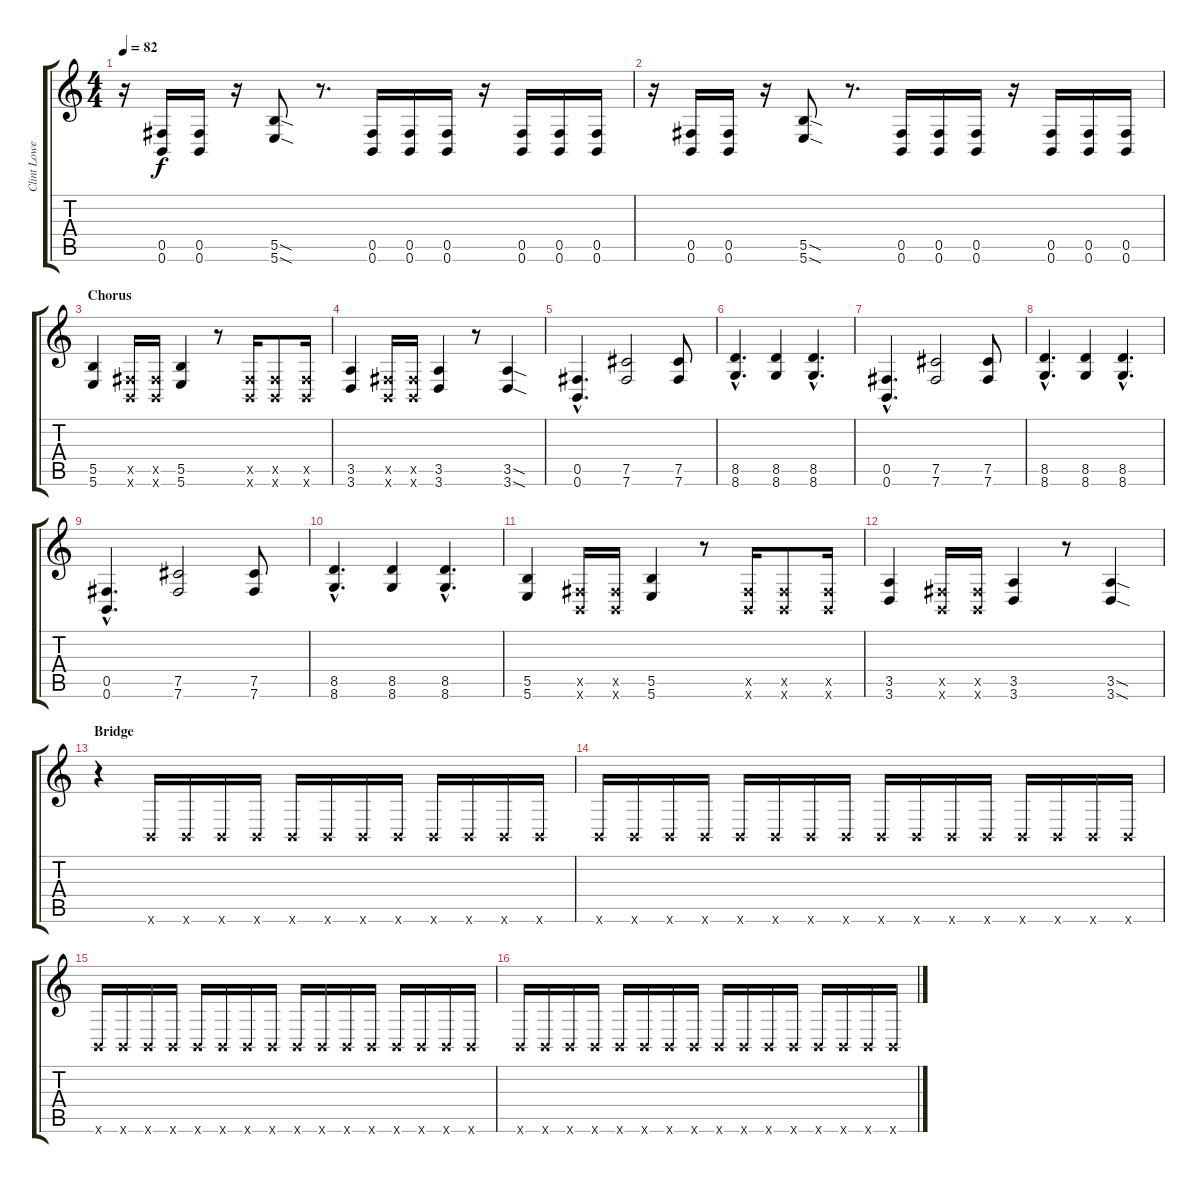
\track ("Clint Lowery" "Clint Lowe") {instrument distortionguitar}
\staff {score tabs}
\tuning (Db4 Ab3 E3 B2 Gb2 B1) {hide}
\ts (4 4)
\tempo 82
\clef g2
\ks c
r.16{dy f} (0.5 0.6).16 (0.5 0.6).16 r.16 (5.5{sod} 5.6{sod}).8 r.8{d} (0.5 0.6).16 (0.5 0.6).16 (0.5 0.6).16 r.16 (0.5 0.6).16 (0.5 0.6).16 (0.5 0.6).16 |
r.16 (0.5 0.6).16 (0.5 0.6).16 r.16 (5.5{sod} 5.6{sod}).8 r.8{d} (0.5 0.6).16 (0.5 0.6).16 (0.5 0.6).16 r.16 (0.5 0.6).16 (0.5 0.6).16 (0.5 0.6).16 |
\section ("" "Chorus")
(5.5 5.6).4 (0.5{x} 0.6{x}).16 (0.5{x} 0.6{x}).16 (5.5 5.6).4 r.8 (0.5{x} 0.6{x}).16 (0.5{x} 0.6{x}).8 (0.5{x} 0.6{x}).16 |
(3.5 3.6).4 (0.5{x} 0.6{x}).16 (0.5{x} 0.6{x}).16 (3.5 3.6).4 r.8 (3.5{sod} 3.6{sod}).4 |
(0.5{hac} 0.6{hac}).4{d} (7.5 7.6).2 (7.5 7.6).8 |
(8.5{hac} 8.6{hac}).4{d} (8.5 8.6).4 (8.5{hac} 8.6{hac}).4{d} |
(0.5{hac} 0.6{hac}).4{d} (7.5 7.6).2 (7.5 7.6).8 |
(8.5{hac} 8.6{hac}).4{d} (8.5 8.6).4 (8.5{hac} 8.6{hac}).4{d} |
(0.5{hac} 0.6{hac}).4{d} (7.5 7.6).2 (7.5 7.6).8 |
(8.5{hac} 8.6{hac}).4{d} (8.5 8.6).4 (8.5{hac} 8.6{hac}).4{d} |
(5.5 5.6).4 (0.5{x} 0.6{x}).16 (0.5{x} 0.6{x}).16 (5.5 5.6).4 r.8 (0.5{x} 0.6{x}).16 (0.5{x} 0.6{x}).8 (0.5{x} 0.6{x}).16 |
(3.5 3.6).4 (0.5{x} 0.6{x}).16 (0.5{x} 0.6{x}).16 (3.5 3.6).4 r.8 (3.5{sod} 3.6{sod}).4 |
\section ("" "Bridge")
r.4 0.6{x}.16 0.6{x}.16 0.6{x}.16 0.6{x}.16 0.6{x}.16 0.6{x}.16 0.6{x}.16 0.6{x}.16 0.6{x}.16 0.6{x}.16 0.6{x}.16 0.6{x}.16 |
0.6{x}.16 0.6{x}.16 0.6{x}.16 0.6{x}.16 0.6{x}.16 0.6{x}.16 0.6{x}.16 0.6{x}.16 0.6{x}.16 0.6{x}.16 0.6{x}.16 0.6{x}.16 0.6{x}.16 0.6{x}.16 0.6{x}.16 0.6{x}.16 |
0.6{x}.16 0.6{x}.16 0.6{x}.16 0.6{x}.16 0.6{x}.16 0.6{x}.16 0.6{x}.16 0.6{x}.16 0.6{x}.16 0.6{x}.16 0.6{x}.16 0.6{x}.16 0.6{x}.16 0.6{x}.16 0.6{x}.16 0.6{x}.16 |
0.6{x}.16 0.6{x}.16 0.6{x}.16 0.6{x}.16 0.6{x}.16 0.6{x}.16 0.6{x}.16 0.6{x}.16 0.6{x}.16 0.6{x}.16 0.6{x}.16 0.6{x}.16 0.6{x}.16 0.6{x}.16 0.6{x}.16 0.6{x}.16
